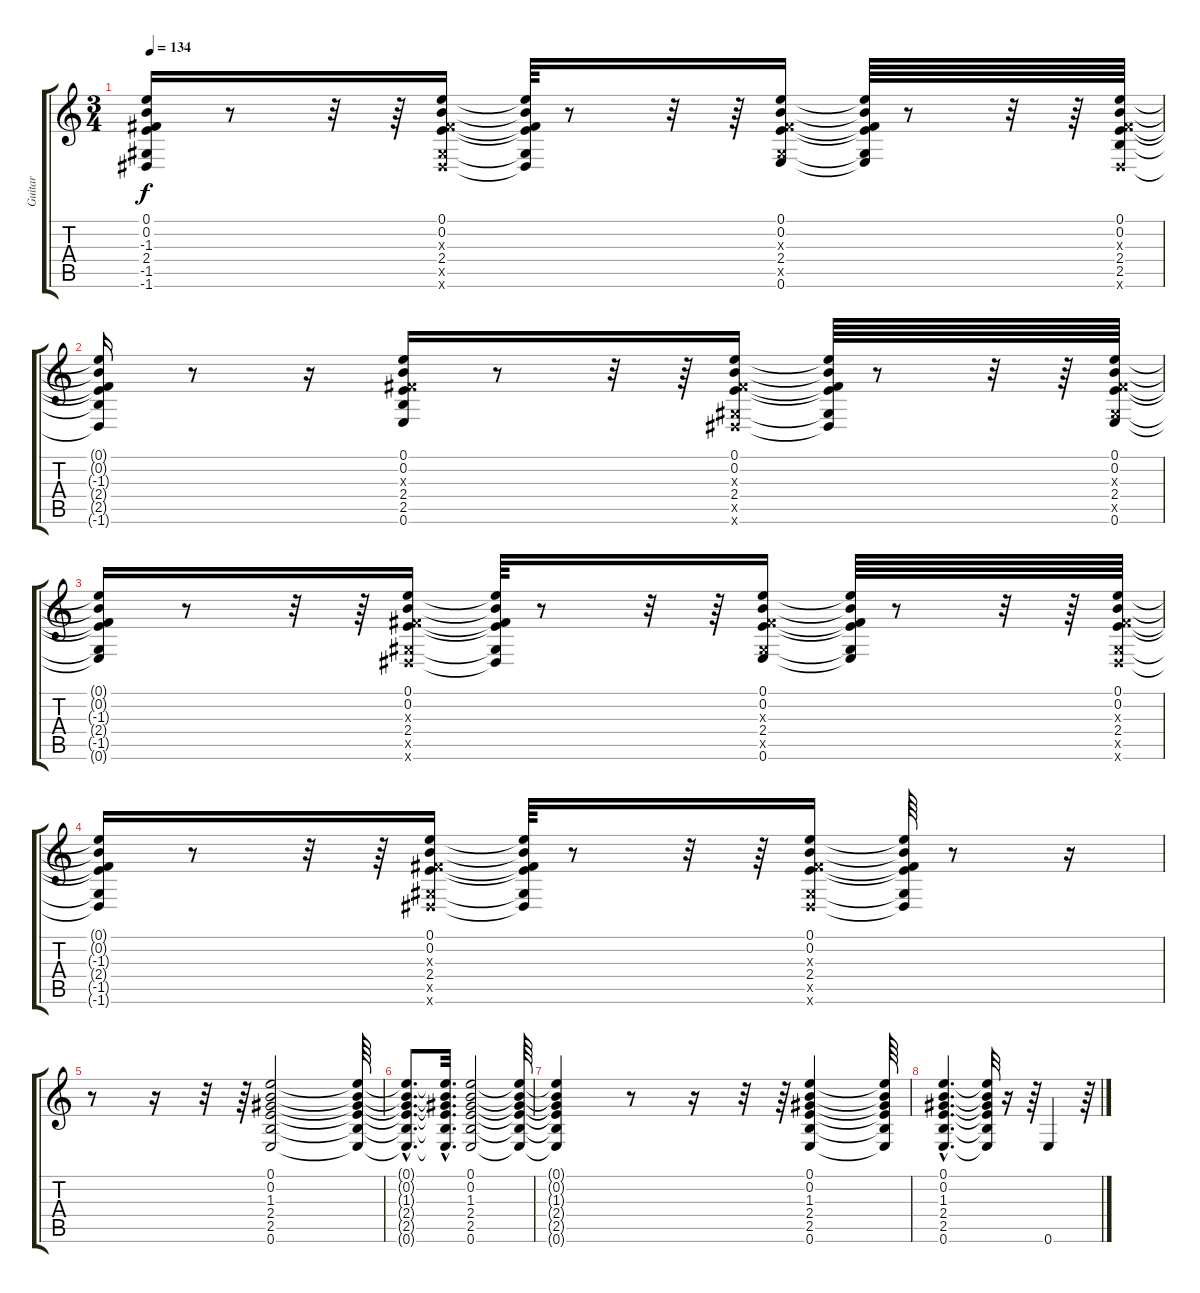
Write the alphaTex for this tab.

\track ("Guitar" "Guitar") {instrument acousticguitarsteel}
\staff {score tabs}
\tuning (E4 B3 G3 D3 A2 E2) {hide}
\ts (3 4)
\tempo 134
\clef g2
\ks c
(0.1{t} 0.2{t} -1.3{t} 2.4{t} -1.5{t} -1.6{t}).16{dy f} r.8 r.32 r.64 (0.1 0.2 -1.3{x} 2.4 -1.5{x} -1.6{x}).16 (0.1{t} 0.2{t} -1.3{t} 2.4{t} -1.5{t} -1.6{t}).64 r.8 r.32 r.64 (0.1 0.2 -1.3{x} 2.4 -1.5{x} 0.6).16 (0.1{t} 0.2{t} -1.3{t} 2.4{t} -1.5{t} 0.6{t}).64 r.8 r.32 r.64 (0.1 0.2 -1.3{x} 2.4 2.5 -1.6{x}).64 |
(0.1{t} 0.2{t} -1.3{t} 2.4{t} 2.5{t} -1.6{t}).16 r.8 r.16 (0.1 0.2 -1.3{x} 2.4 2.5 0.6).16 r.8 r.32 r.64 (0.1 0.2 -1.3{x} 2.4 -1.5{x} -1.6{x}).16 (0.1{t} 0.2{t} -1.3{t} 2.4{t} -1.5{t} -1.6{t}).64 r.8 r.32 r.64 (0.1 0.2 -1.3{x} 2.4 -1.5{x} 0.6).64 |
(0.1{t} 0.2{t} -1.3{t} 2.4{t} -1.5{t} 0.6{t}).16 r.8 r.32 r.64 (0.1 0.2 -1.3{x} 2.4 -1.5{x} -1.6{x}).16 (0.1{t} 0.2{t} -1.3{t} 2.4{t} -1.5{t} -1.6{t}).64 r.8 r.32 r.64 (0.1 0.2 -1.3{x} 2.4 -1.5{x} 0.6).16 (0.1{t} 0.2{t} -1.3{t} 2.4{t} -1.5{t} 0.6{t}).64 r.8 r.32 r.64 (0.1 0.2 -1.3{x} 2.4 -1.5{x} -1.6{x}).64 |
(0.1{t} 0.2{t} -1.3{t} 2.4{t} -1.5{t} -1.6{t}).16 r.8 r.32 r.64 (0.1 0.2 -1.3{x} 2.4 -1.5{x} -1.6{x}).16 (0.1{t} 0.2{t} -1.3{t} 2.4{t} -1.5{t} -1.6{t}).64 r.8 r.32 r.64 (0.1 0.2 -1.3{x} 2.4 -1.5{x} -1.6{x}).16 (0.1{t} 0.2{t} -1.3{t} 2.4{t} -1.5{t} -1.6{t}).64 r.8 r.16 |
r.8 r.16 r.32 r.64 (0.1 0.2 1.3 2.4 2.5 0.6).2 (0.1{t} 0.2{t} 1.3{t} 2.4{t} 2.5{t} 0.6{t}).64 |
(0.1{hac t} 0.2{hac t} 1.3{hac t} 2.4{hac t} 2.5{hac t} 0.6{hac t}).8{d} (0.1{hac t} 0.2{hac t} 1.3{hac t} 2.4{hac t} 2.5{hac t} 0.6{hac t}).32{d} (0.1 0.2 1.3 2.4 2.5 0.6).2 (0.1{t} 0.2{t} 1.3{t} 2.4{t} 2.5{t} 0.6{t}).64 |
(0.1{t} 0.2{t} 1.3{t} 2.4{t} 2.5{t} 0.6{t}).4 r.8 r.16 r.32 r.64 (0.1 0.2 1.3 2.4 2.5 0.6).4 (0.1{t} 0.2{t} 1.3{t} 2.4{t} 2.5{t} 0.6{t}).64 |
(0.1{hac} 0.2{hac} 1.3{hac} 2.4{hac} 2.5{hac} 0.6{hac}).4{d} (0.1{t} 0.2{t} 1.3{t} 2.4{t} 2.5{t} 0.6{t}).32 r.16 r.64 0.6.4 r.64
